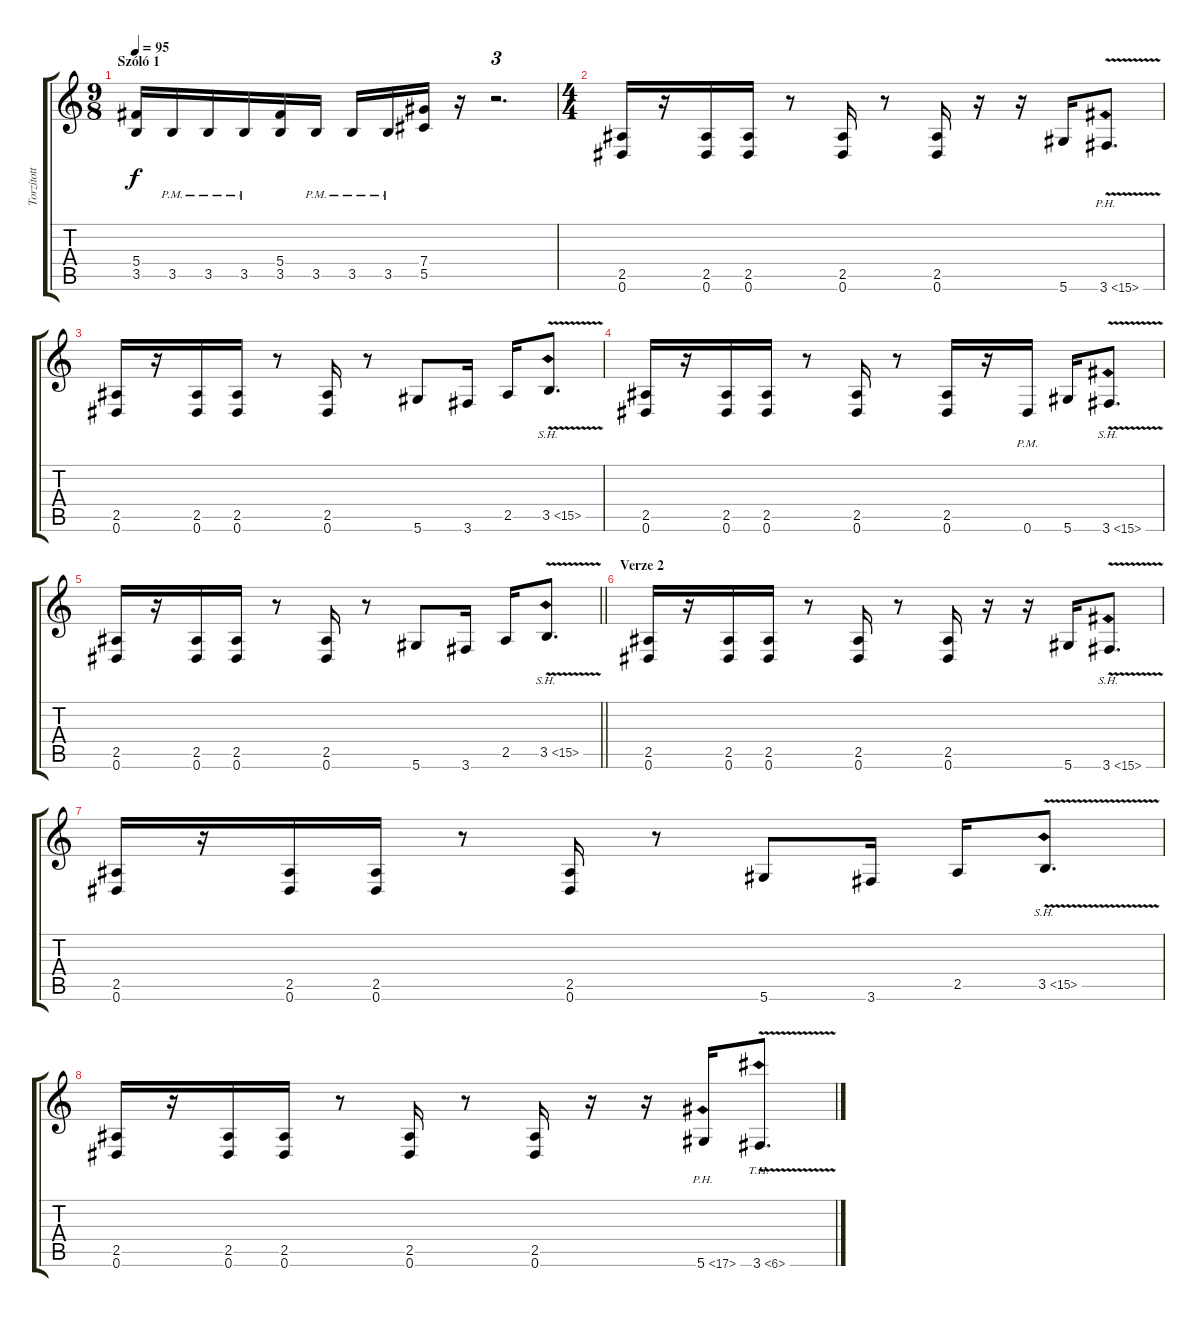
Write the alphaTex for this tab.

\track ("Torzított - Kíséret 1" "Torzított ") {instrument distortionguitar}
\staff {score tabs}
\tuning (Eb4 Bb3 Gb3 Db3 Ab2 Eb2) {hide}
\ts (9 8)
\section ("" "Szóló 1")
\tempo 95
\clef g2
\ks c
(5.4 3.5).16{dy f} 3.5{pm}.16 3.5{pm}.16 3.5{pm}.16 (5.4 3.5).16 3.5{pm}.16 3.5{pm}.16 3.5{pm}.16 (7.4 5.5).16 r.16 r.2{d tu (3 2)} |
\ts (4 4)
(2.5 0.6).16 r.16 (2.5 0.6).16 (2.5 0.6).16 r.8 (2.5 0.6).16 r.8 (2.5 0.6).16 r.16 r.16 5.6.16 3.6{ph 12 v}.8{d} |
(2.5 0.6).16 r.16 (2.5 0.6).16 (2.5 0.6).16 r.8 (2.5 0.6).16 r.8 5.6.8 3.6.16 2.5.16 3.5{sh 12 v}.8{d} |
(2.5 0.6).16 r.16 (2.5 0.6).16 (2.5 0.6).16 r.8 (2.5 0.6).16 r.8 (2.5 0.6).16 r.16 0.6{pm}.16 5.6.16 3.6{sh 12 v}.8{d} |
\barLineRight lightlight
(2.5 0.6).16 r.16 (2.5 0.6).16 (2.5 0.6).16 r.8 (2.5 0.6).16 r.8 5.6.8 3.6.16 2.5.16 3.5{sh 12 v}.8{d} |
\section ("" "Verze 2")
(2.5 0.6).16 r.16 (2.5 0.6).16 (2.5 0.6).16 r.8 (2.5 0.6).16 r.8 (2.5 0.6).16 r.16 r.16 5.6.16 3.6{sh 12 v}.8{d} |
(2.5 0.6).16 r.16 (2.5 0.6).16 (2.5 0.6).16 r.8 (2.5 0.6).16 r.8 5.6.8 3.6.16 2.5.16 3.5{sh 12 v}.8{d} |
(2.5 0.6).16 r.16 (2.5 0.6).16 (2.5 0.6).16 r.8 (2.5 0.6).16 r.8 (2.5 0.6).16 r.16 r.16 5.6{ph 12}.16 3.6{th 3 v}.8{d}
